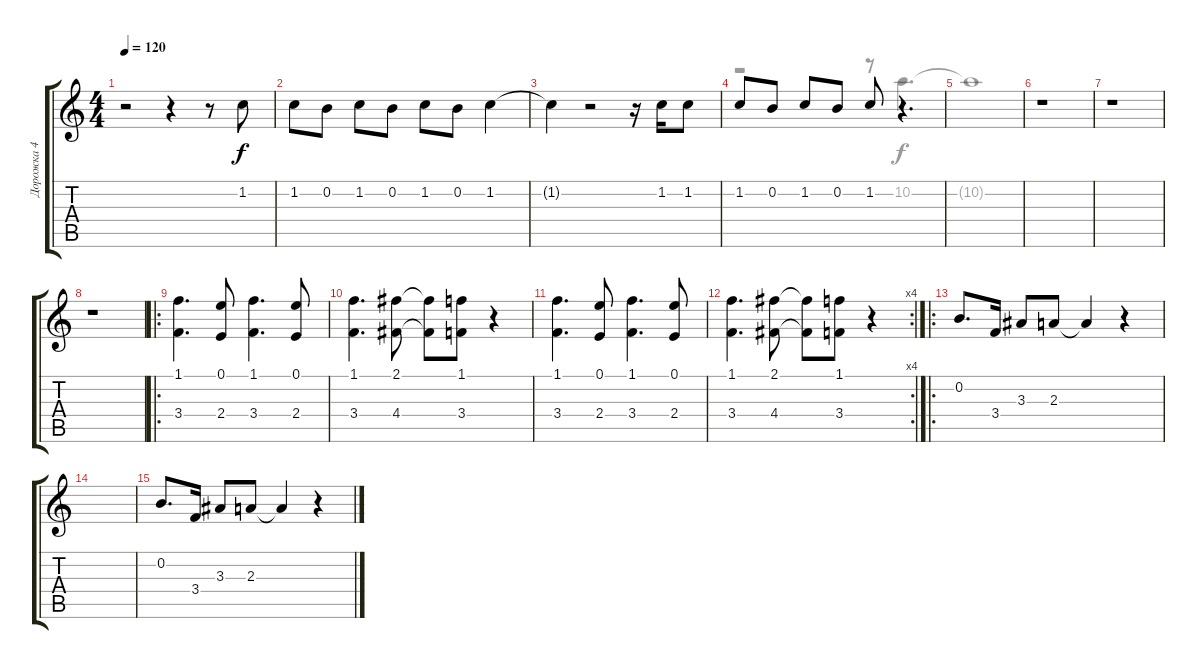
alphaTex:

\track ("Дорожка 4" "Дорожка 4") {instrument overdrivenguitar}
\staff {score tabs}
\tuning (E4 B3 G3 D3 A2 E2) {hide}
\voice
\ts (4 4)
\tempo 120
\clef g2
\ks c
r.2{dy f} r.4 r.8 1.2.8 |
1.2.8 0.2.8 1.2.8 0.2.8 1.2.8 0.2.8 1.2.4 |
1.2{t}.4 r.2 r.16 1.2.16 1.2.8 |
1.2.8 0.2.8 1.2.8 0.2.8 1.2.8 r.4{d} |
|
r.1 |
r.1 |
r.1 |
\ro
(1.1 3.4).4{d} (0.1 2.4).8 (1.1 3.4).4{d} (0.1 2.4).8 |
(1.1 3.4).4{d} (2.1 4.4).8 (2.1{t} 4.4{t}).8 (1.1 3.4).8 r.4 |
(1.1 3.4).4{d} (0.1 2.4).8 (1.1 3.4).4{d} (0.1 2.4).8 |
\rc 4
(1.1 3.4).4{d} (2.1 4.4).8 (2.1{t} 4.4{t}).8 (1.1 3.4).8 r.4 |
\ro
0.2.8{d} 3.4.16 3.3.8 2.3.8 2.3{t}.4 r.4 |
|
0.2.8{d} 3.4.16 3.3.8 2.3.8 2.3{t}.4 r.4 |
\voice
\clef g2
\ottava regular
\simile none
\ks c
|
|
|
r.2 r.8 10.2.4{d} |
10.2{t}.1 |
|
|
|
|
|
|
|
|
|
|
